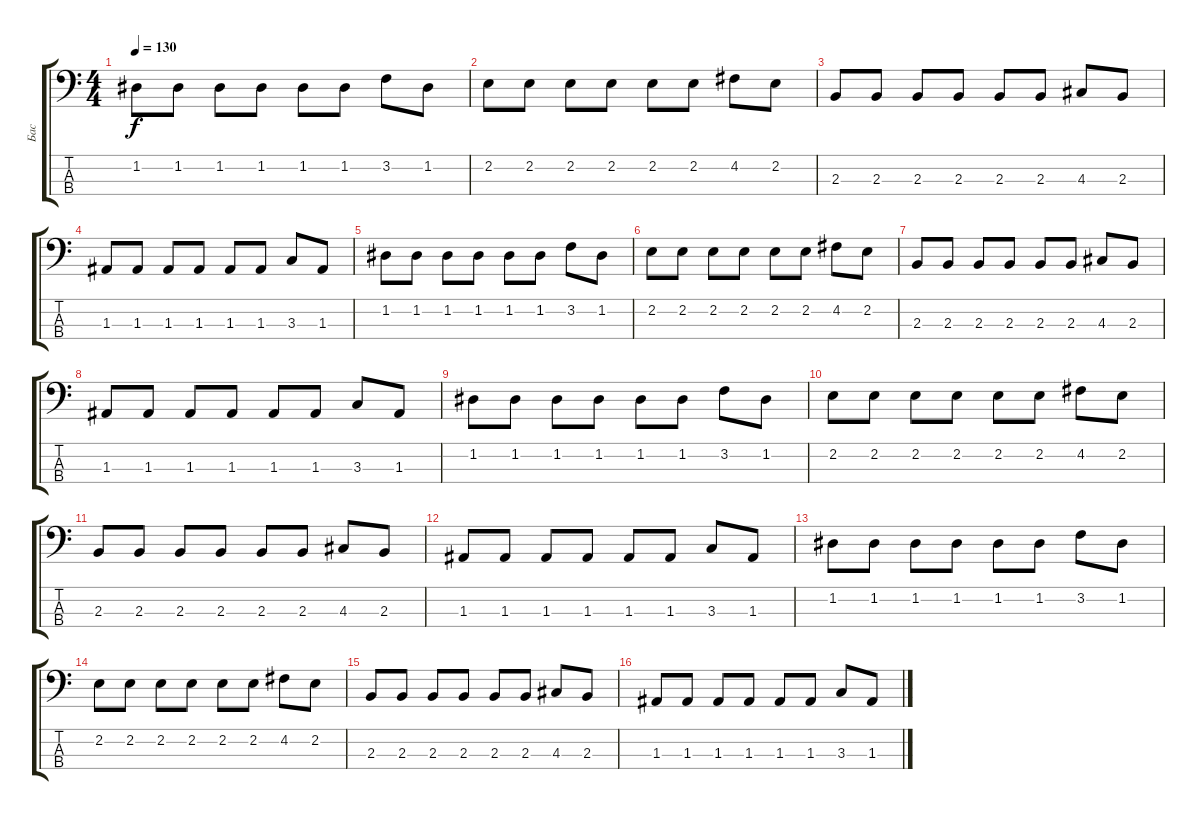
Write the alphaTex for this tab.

\track ("Бас" "Бас") {instrument electricbassfinger}
\staff {score tabs}
\tuning (G2 D2 A1 E1) {hide}
\ts (4 4)
\tempo 130
\clef f4
\ks c
1.2.8{dy f} 1.2.8 1.2.8 1.2.8 1.2.8 1.2.8 3.2.8 1.2.8 |
2.2.8 2.2.8 2.2.8 2.2.8 2.2.8 2.2.8 4.2.8 2.2.8 |
2.3.8 2.3.8 2.3.8 2.3.8 2.3.8 2.3.8 4.3.8 2.3.8 |
1.3.8 1.3.8 1.3.8 1.3.8 1.3.8 1.3.8 3.3.8 1.3.8 |
1.2.8 1.2.8 1.2.8 1.2.8 1.2.8 1.2.8 3.2.8 1.2.8 |
2.2.8 2.2.8 2.2.8 2.2.8 2.2.8 2.2.8 4.2.8 2.2.8 |
2.3.8 2.3.8 2.3.8 2.3.8 2.3.8 2.3.8 4.3.8 2.3.8 |
1.3.8 1.3.8 1.3.8 1.3.8 1.3.8 1.3.8 3.3.8 1.3.8 |
1.2.8 1.2.8 1.2.8 1.2.8 1.2.8 1.2.8 3.2.8 1.2.8 |
2.2.8 2.2.8 2.2.8 2.2.8 2.2.8 2.2.8 4.2.8 2.2.8 |
2.3.8 2.3.8 2.3.8 2.3.8 2.3.8 2.3.8 4.3.8 2.3.8 |
1.3.8 1.3.8 1.3.8 1.3.8 1.3.8 1.3.8 3.3.8 1.3.8 |
1.2.8 1.2.8 1.2.8 1.2.8 1.2.8 1.2.8 3.2.8 1.2.8 |
2.2.8 2.2.8 2.2.8 2.2.8 2.2.8 2.2.8 4.2.8 2.2.8 |
2.3.8 2.3.8 2.3.8 2.3.8 2.3.8 2.3.8 4.3.8 2.3.8 |
1.3.8 1.3.8 1.3.8 1.3.8 1.3.8 1.3.8 3.3.8 1.3.8
